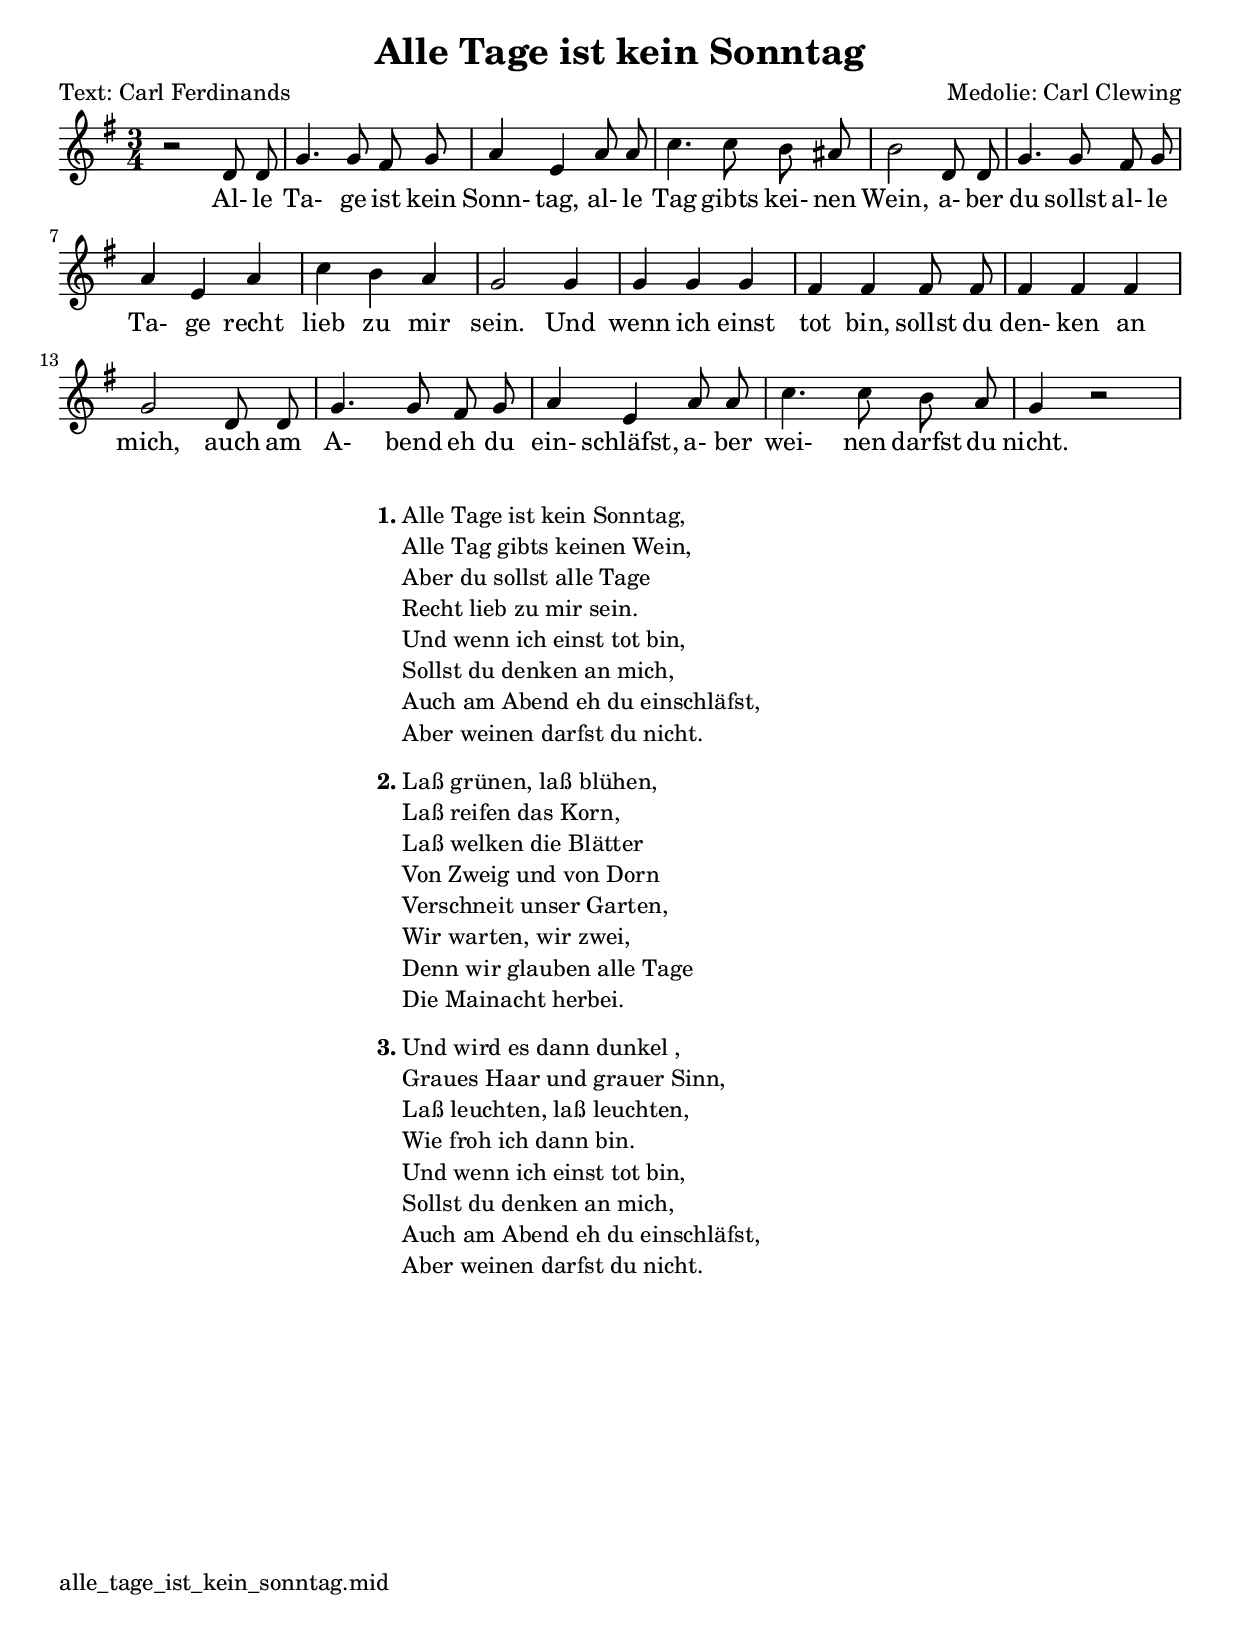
%{
  https://www.musicalion.com/de/scores/noten/241946/carl-clewing/62177/alle-tage-ist-kein-sonntag
  2 b    = bdur        / gmoll
  2 flat = Bflat major / G Minor
%}
\version "2.24.3"
\bookpart {
  \tocItem \markup  "Alle Tage ist kein Sonntag"
  \header { title = "Alle Tage ist kein Sonntag"
    poet     = "Text: Carl Ferdinands"
    composer = "Medolie: Carl Clewing"
  }
\score{
  \midi {\tempo 4 = 120}
  \layout {indent = 0 }
  <<
    \transpose bes g {
    \relative c' {
	\autoBeamOff
    \key bes \major \time 3/4
    r2 f8 f8 | bes4. bes8 a8 bes8 | c4 g4 c8 c8 |
    ees4. ees8 d8 cis8 | d2 f,8 f8 | bes4. bes8 a8 bes8 | c4 g4 c4 | ees4 d4 c4 | bes2 bes4 | bes4 bes4 bes4 |
    a4 a4 a8 a8 | a4 a4 a4 | bes2 f8 f8 | bes4. bes8 a8 bes8  | c4  g4 c8 c8 | ees4. ees8 d8 c8 | bes4 r2 |
    }}
  >>
  \addlyrics {
    Al- le Ta- ge ist kein Sonn- tag,
    al- le Tag gibts kei- nen Wein,
    a- ber du sollst al- le Ta- ge
    recht lieb zu mir sein.
    Und wenn ich einst tot bin,
    sollst du den- ken an mich,
    auch am A- bend eh du ein- schläfst,
    a- ber wei- nen darfst du nicht. 	
  }
}

\markup {
  \vspace #2
  \hspace #30
  \line {
     \column {
       \line { \bold "1."
        \column {

"Alle Tage ist kein Sonntag,"
"Alle Tag gibts keinen Wein,"
"Aber du sollst alle Tage"
"Recht lieb zu mir sein."
"Und wenn ich einst tot bin,"
"Sollst du denken an mich,"
"Auch am Abend eh du einschläfst,"
"Aber weinen darfst du nicht."
        }}
      \vspace #1
      \line { \bold "2."
        \column {

"Laß grünen, laß blühen,"
"Laß reifen das Korn,"
"Laß welken die Blätter"
"Von Zweig und von Dorn"
"Verschneit unser Garten,"
"Wir warten, wir zwei,"
"Denn wir glauben alle Tage"
"Die Mainacht herbei."
        }}
      \vspace #1
      \line { \bold "3."
        \column {

"Und wird es dann dunkel ,"
"Graues Haar und grauer Sinn,"
"Laß leuchten, laß leuchten,"
"Wie froh ich dann bin."
"Und wenn ich einst tot bin,"
"Sollst du denken an mich,"
"Auch am Abend eh du einschläfst,"
"Aber weinen darfst du nicht."
        }}
}}

}
 \markup{
  \vspace #10
  \with-url #"http:///edgar-saenger.de/musik/volkslieder/src/alle_tage_ist_kein_sonntag.mid"
                                                            {alle_tage_ist_kein_sonntag.mid}
 }
}